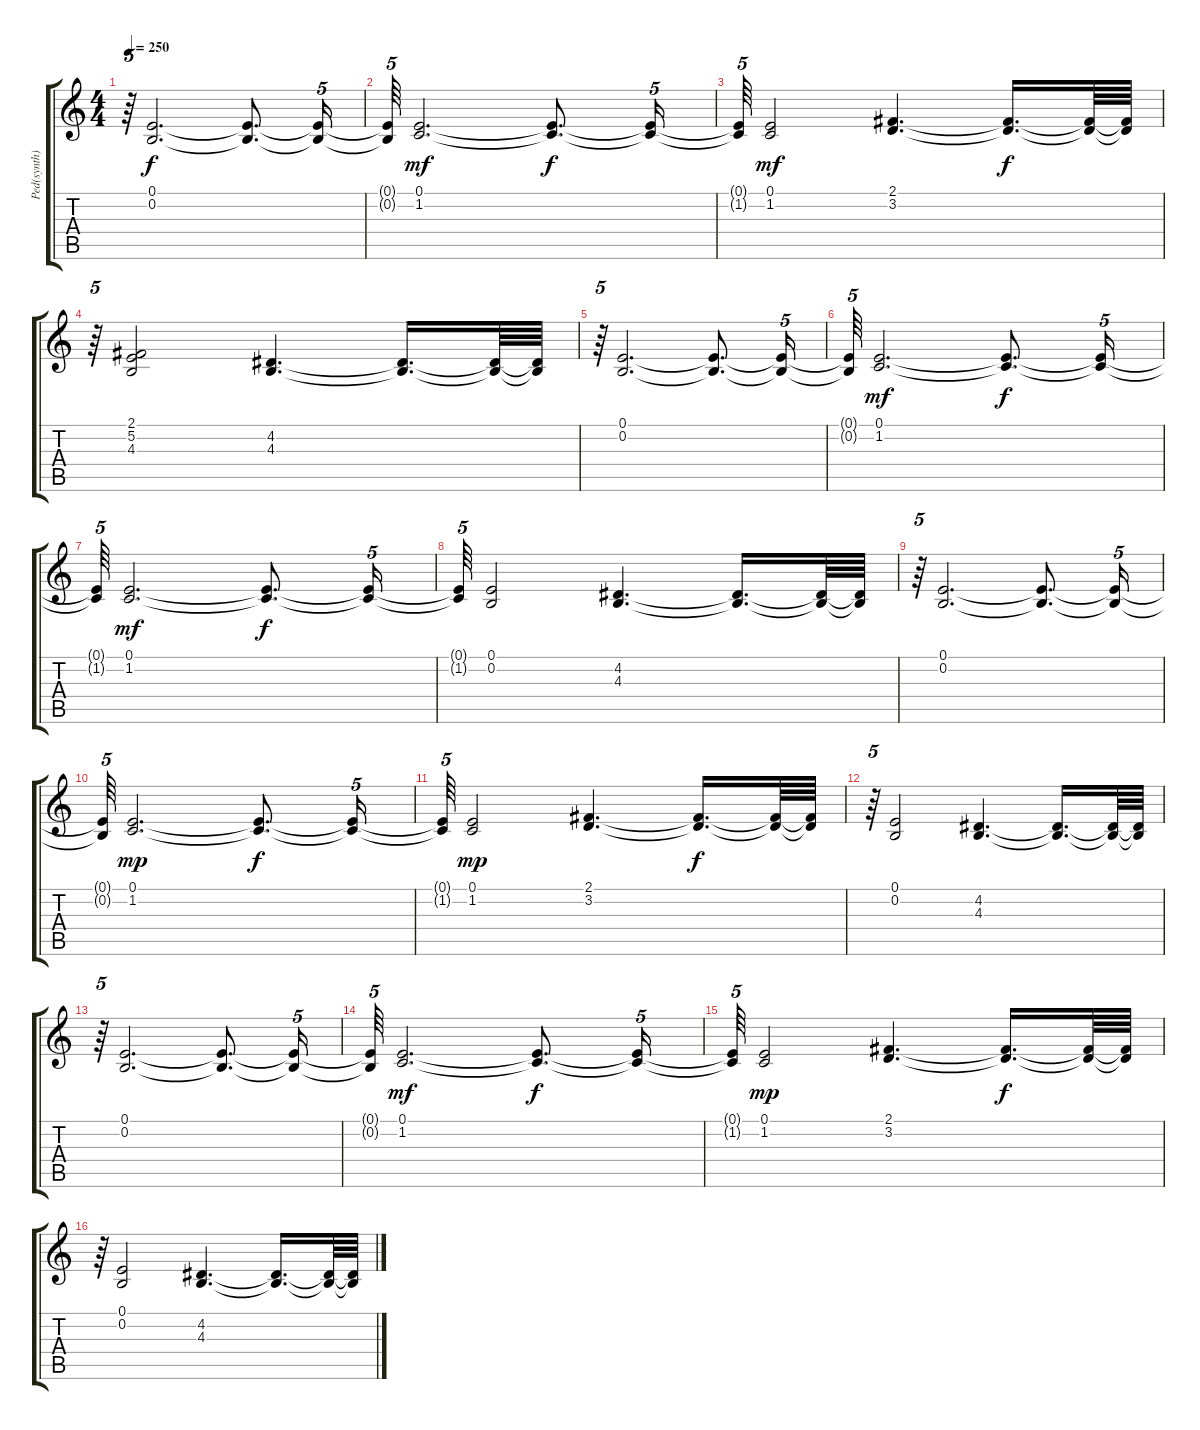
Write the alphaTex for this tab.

\track ("Ped(synth)" "Ped(synth)") {instrument pad8sweep}
\staff {score tabs}
\tuning (E4 B3 G3 D3 A2 E2) {hide}
\ts (4 4)
\tempo 250
\clef g2
\ks c
r.64{tu (5 4) dy f} (0.1 0.2).2{d} (0.1{t} 0.2{t}).8{d} (0.1{t} 0.2{t}).16{tu (5 4)} |
(0.1{t} 0.2{t}).64{tu (5 4)} (0.1 1.2).2{d dy mf} (0.1{t} 1.2{t}).8{d dy f} (0.1{t} 1.2{t}).16{tu (5 4)} |
(0.1{t} 1.2{t}).64{tu (5 4)} (0.1 1.2).2{dy mf} (2.1 3.2).4{d} (2.1{t} 3.2{t}).16{d dy f} (2.1{t} 3.2{t}).64 (2.1{t} 3.2{t}).64 |
r.64{tu (5 4)} (2.1 5.2 4.3).2 (4.2 4.3).4{d} (4.2{t} 4.3{t}).16{d} (4.2{t} 4.3{t}).64 (4.2{t} 4.3{t}).64 |
r.64{tu (5 4)} (0.1 0.2).2{d} (0.1{t} 0.2{t}).8{d} (0.1{t} 0.2{t}).16{tu (5 4)} |
(0.1{t} 0.2{t}).64{tu (5 4)} (0.1 1.2).2{d dy mf} (0.1{t} 1.2{t}).8{d dy f} (0.1{t} 1.2{t}).16{tu (5 4)} |
(0.1{t} 1.2{t}).64{tu (5 4)} (0.1 1.2).2{d dy mf} (0.1{t} 1.2{t}).8{d dy f} (0.1{t} 1.2{t}).16{tu (5 4)} |
(0.1{t} 1.2{t}).64{tu (5 4)} (0.1 0.2).2 (4.2 4.3).4{d} (4.2{t} 4.3{t}).16{d} (4.2{t} 4.3{t}).64 (4.2{t} 4.3{t}).64 |
r.64{tu (5 4)} (0.1 0.2).2{d} (0.1{t} 0.2{t}).8{d} (0.1{t} 0.2{t}).16{tu (5 4)} |
(0.1{t} 0.2{t}).64{tu (5 4)} (0.1 1.2).2{d dy mp} (0.1{t} 1.2{t}).8{d dy f} (0.1{t} 1.2{t}).16{tu (5 4)} |
(0.1{t} 1.2{t}).64{tu (5 4)} (0.1 1.2).2{dy mp} (2.1 3.2).4{d} (2.1{t} 3.2{t}).16{d dy f} (2.1{t} 3.2{t}).64 (2.1{t} 3.2{t}).64 |
r.64{tu (5 4)} (0.1 0.2).2 (4.2 4.3).4{d} (4.2{t} 4.3{t}).16{d} (4.2{t} 4.3{t}).64 (4.2{t} 4.3{t}).64 |
r.64{tu (5 4)} (0.1 0.2).2{d} (0.1{t} 0.2{t}).8{d} (0.1{t} 0.2{t}).16{tu (5 4)} |
(0.1{t} 0.2{t}).64{tu (5 4)} (0.1 1.2).2{d dy mf} (0.1{t} 1.2{t}).8{d dy f} (0.1{t} 1.2{t}).16{tu (5 4)} |
(0.1{t} 1.2{t}).64{tu (5 4)} (0.1 1.2).2{dy mp} (2.1 3.2).4{d} (2.1{t} 3.2{t}).16{d dy f} (2.1{t} 3.2{t}).64 (2.1{t} 3.2{t}).64 |
r.64{tu (5 4)} (0.1 0.2).2 (4.2 4.3).4{d} (4.2{t} 4.3{t}).16{d} (4.2{t} 4.3{t}).64 (4.2{t} 4.3{t}).64
